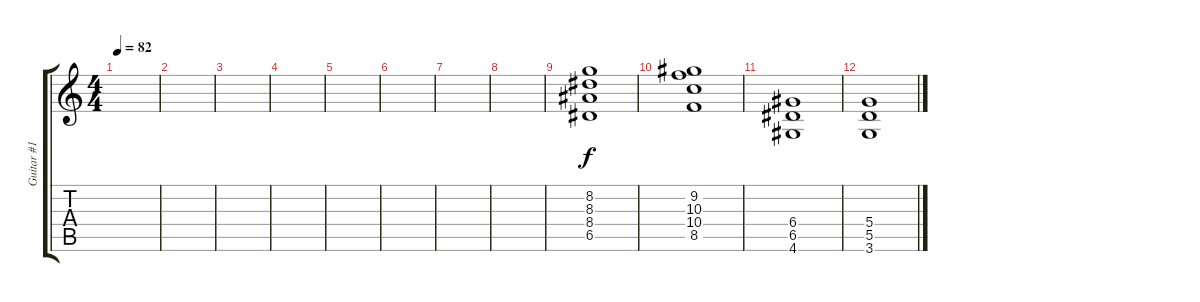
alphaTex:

\track ("Guitar #1" "Guitar #1") {instrument overdrivenguitar}
\staff {score tabs}
\tuning (E4 B3 G3 D3 A2 E2) {hide}
\ts (4 4)
\tempo 82
\clef g2
\ks c
|
|
|
|
|
|
|
|
(8.2 8.3 8.4 6.5).1 |
(9.2 10.3 10.4 8.5).1 |
(6.4 6.5 4.6).1 |
(5.4 5.5 3.6).1
